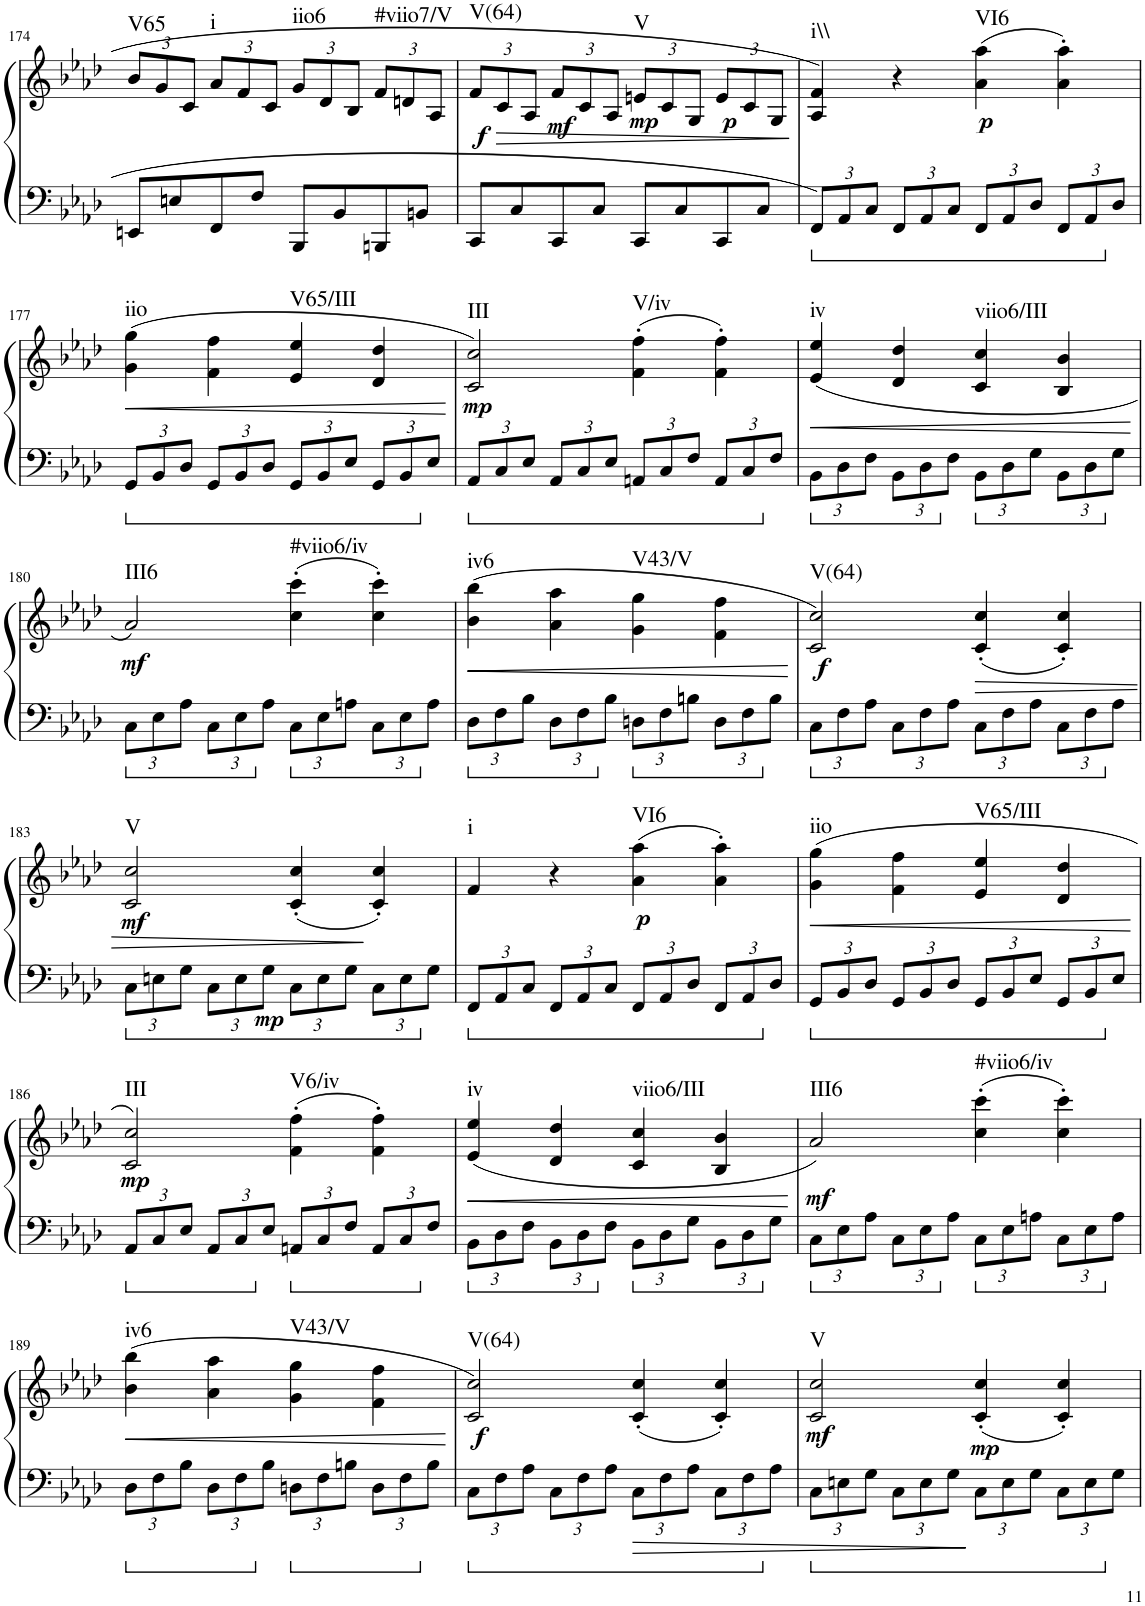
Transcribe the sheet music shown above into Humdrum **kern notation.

**kern	**kern	**dynam	**harte
*part1	*part1	*part1	*part1
*staff2	*staff1	*staff1/2	*
*I"Piano	*	*	*
*I'Pno.	*	*	*
!!LO:PB:g=z
*clefF4	*clefG2	*	*
*k[b-e-a-d-]	*k[b-e-a-d-]	*	*
*A-:	*A-:	*	*
*M2/2	*M2/2	*	*
*met(c|)	*met(c|)	*	*
*	*Xbrackettup	*	*
=174	=174	=174	=174
!	!	!	!LO:H:kt=V65
8EEn/L	12b-/L	.	N
.	12g/	.	.
8En/	.	.	.
.	12c/J	.	.
!	!	!	!LO:H:kt=i
8FF/	12a-/L	.	N
.	12f/	.	.
8F/J	.	.	.
.	12c/J	.	.
!	!	!	!LO:H:kt=iio6
8BBB-/L	12g/L	.	N
.	12d-/	.	.
8BB-/	.	.	.
.	12B-/J	.	.
!	!	!	!LO:H:kt=#viio7/V
8BBBn/	12f/L	.	N
.	12dn/	.	.
8BBn/J	.	.	.
.	12A-/J	.	.
=175	=175	=175	=175
!	!	!LO:HP:b	!
!	!	!LO:DY:n=1:b	!LO:H:kt=V(64)
8CC/L	12f/L	> f	N
.	12c/	.	.
8C/	.	.	.
.	12A-/J	.	.
!	!	!LO:DY:n=2:b	!
8CC/	12f/L	mf	.
.	12c/	.	.
8C/J	.	.	.
.	12A-/J	.	.
!	!	!LO:DY:n=3:b	!LO:H:kt=V
8CC/L	12en/L	mp	N
.	12c/	.	.
8C/	.	.	.
.	12G/J	.	.
!	!	!LO:DY:n=4:b	!
8CC/	12e/L	p	.
.	12c/	.	.
8C/J	.	.	.
.	12G/J	.	.
.	.	]	.
=176	=176	=176	=176
*Xbrackettup	*	*	*
!	!	!	!LO:H:kt=i\\
12FF/L	4A-/ 4f/	.	N
12AA-/	.	.	.
12C/J	.	.	.
12FF/L	4r	.	.
12AA-/	.	.	.
12C/J	.	.	.
!	!	!LO:DY:b	!LO:H:kt=VI6
12FF/L	(4a-\ 4aa-\	p	N
12AA-/	.	.	.
12D-/J	.	.	.
12FF/L	4a-\' 4aa-\')	.	.
12AA-/	.	.	.
12D-/J	.	.	.
!!LO:LB:g=z
=177	=177	=177	=177
!	!	!LO:HP:b	!LO:H:kt=iio
12GG/L	(4g\ 4gg\	<	N
12BB-/	.	.	.
12D-/J	.	.	.
12GG/L	4f\ 4ff\	.	.
12BB-/	.	.	.
12D-/J	.	.	.
!	!	!	!LO:H:kt=V65/III
12GG/L	4e-/ 4ee-/	.	N
12BB-/	.	.	.
12E-/J	.	.	.
12GG/L	4d-/ 4dd-/	.	.
12BB-/	.	.	.
12E-/J	.	.	.
.	.	[	.
=178	=178	=178	=178
!	!	!LO:DY:b	!LO:H:kt=III
12AA-/L	2c/ 2cc/)	mp	N
12C/	.	.	.
12E-/J	.	.	.
12AA-/L	.	.	.
12C/	.	.	.
12E-/J	.	.	.
!	!	!	!LO:H:kt=V/iv
12AAn/L	(4f\' 4ff\'	.	N
12C/	.	.	.
12F/J	.	.	.
12AA/L	4f\' 4ff\')	.	.
12C/	.	.	.
12F/J	.	.	.
=179	=179	=179	=179
!	!	!LO:HP:b	!LO:H:kt=iv
12BB-\L	(4e-/ 4ee-/	<	N
12D-\	.	.	.
12F\J	.	.	.
12BB-\L	4d-/ 4dd-/	.	.
12D-\	.	.	.
12F\J	.	.	.
!	!	!	!LO:H:kt=viio6/III
12BB-\L	4c/ 4cc/	.	N
12D-\	.	.	.
12G\J	.	.	.
12BB-\L	4B-/ 4b-/	.	.
12D-\	.	.	.
12G\J	.	.	.
.	.	[	.
!!LO:LB:g=z
=180	=180	=180	=180
!	!	!LO:DY:b	!LO:H:kt=III6
12C\L	2a-/)	mf	N
12E-\	.	.	.
12A-\J	.	.	.
12C\L	.	.	.
12E-\	.	.	.
12A-\J	.	.	.
!	!	!	!LO:H:kt=#viio6/iv
12C\L	(4cc\' 4ccc\'	.	N
12E-\	.	.	.
12An\J	.	.	.
12C\L	4cc\' 4ccc\')	.	.
12E-\	.	.	.
12A\J	.	.	.
=181	=181	=181	=181
!	!	!LO:HP:b	!LO:H:kt=iv6
12D-\L	(4b-\ 4bb-\	<	N
12F\	.	.	.
12B-\J	.	.	.
12D-\L	4a-\ 4aa-\	.	.
12F\	.	.	.
12B-\J	.	.	.
!	!	!	!LO:H:kt=V43/V
12Dn\L	4g\ 4gg\	.	N
12F\	.	.	.
12Bn\J	.	.	.
12D\L	4f\ 4ff\	.	.
12F\	.	.	.
12B\J	.	.	.
.	.	[	.
=182	=182	=182	=182
!	!	!LO:DY:b	!LO:H:kt=V(64)
12C\L	2c/ 2cc/)	f	N
12F\	.	.	.
12A-\J	.	.	.
12C\L	.	.	.
12F\	.	.	.
12A-\J	.	.	.
!	!	!LO:HP:b	!
12C\L	(4c/' 4cc/'	>	.
12F\	.	.	.
12A-\J	.	.	.
12C\L	4c/' 4cc/')	.	.
12F\	.	.	.
12A-\J	.	.	.
!!LO:LB:g=z
=183	=183	=183	=183
!	!	!LO:DY:b	!LO:H:kt=V
12C\L	2c/ 2cc/	mf	N
12En\	.	.	.
12G\J	.	.	.
12C\L	.	.	.
12E\	.	.	.
!	!	!LO:DY:b=2	!
12G\J	.	mp	.
12C\L	(4c/' 4cc/'	.	.
12E\	.	.	.
12G\J	.	.	.
12C\L	4c/' 4cc/')	]	.
12E\	.	.	.
12G\J	.	.	.
=184	=184	=184	=184
!	!	!	!LO:H:kt=i
12FF/L	4f/	.	N
12AA-/	.	.	.
12C/J	.	.	.
12FF/L	4r	.	.
12AA-/	.	.	.
12C/J	.	.	.
!	!	!LO:DY:b	!LO:H:kt=VI6
12FF/L	(4a-\ 4aa-\	p	N
12AA-/	.	.	.
12D-/J	.	.	.
12FF/L	4a-\' 4aa-\')	.	.
12AA-/	.	.	.
12D-/J	.	.	.
=185	=185	=185	=185
!	!	!LO:HP:b	!LO:H:kt=iio
12GG/L	(4g\ 4gg\	<	N
12BB-/	.	.	.
12D-/J	.	.	.
12GG/L	4f\ 4ff\	.	.
12BB-/	.	.	.
12D-/J	.	.	.
!	!	!	!LO:H:kt=V65/III
12GG/L	4e-/ 4ee-/	.	N
12BB-/	.	.	.
12E-/J	.	.	.
12GG/L	4d-/ 4dd-/	.	.
12BB-/	.	.	.
12E-/J	.	.	.
.	.	[	.
!!LO:LB:g=z
=186	=186	=186	=186
!	!	!LO:DY:b	!LO:H:kt=III
12AA-/L	2c/ 2cc/)	mp	N
12C/	.	.	.
12E-/J	.	.	.
12AA-/L	.	.	.
12C/	.	.	.
12E-/J	.	.	.
!	!	!	!LO:H:kt=V6/iv
12AAn/L	(4f\' 4ff\'	.	N
12C/	.	.	.
12F/J	.	.	.
12AA/L	4f\' 4ff\')	.	.
12C/	.	.	.
12F/J	.	.	.
=187	=187	=187	=187
!	!	!LO:HP:b	!LO:H:kt=iv
12BB-\L	(4e-/ 4ee-/	<	N
12D-\	.	.	.
12F\J	.	.	.
12BB-\L	4d-/ 4dd-/	.	.
12D-\	.	.	.
12F\J	.	.	.
!	!	!	!LO:H:kt=viio6/III
12BB-\L	4c/ 4cc/	.	N
12D-\	.	.	.
12G\J	.	.	.
12BB-\L	4B-/ 4b-/	.	.
12D-\	.	.	.
12G\J	.	.	.
.	.	[	.
=188	=188	=188	=188
!	!	!LO:DY:b	!LO:H:kt=III6
12C\L	2a-/)	mf	N
12E-\	.	.	.
12A-\J	.	.	.
12C\L	.	.	.
12E-\	.	.	.
12A-\J	.	.	.
!	!	!	!LO:H:kt=#viio6/iv
12C\L	(4cc\' 4ccc\'	.	N
12E-\	.	.	.
12An\J	.	.	.
12C\L	4cc\' 4ccc\')	.	.
12E-\	.	.	.
12A\J	.	.	.
!!LO:LB:g=z
=189	=189	=189	=189
!	!	!LO:HP:b	!LO:H:kt=iv6
12D-\L	(4b-\ 4bb-\	<	N
12F\	.	.	.
12B-\J	.	.	.
12D-\L	4a-\ 4aa-\	.	.
12F\	.	.	.
12B-\J	.	.	.
!	!	!	!LO:H:kt=V43/V
12Dn\L	4g\ 4gg\	.	N
12F\	.	.	.
12Bn\J	.	.	.
12D\L	4f\ 4ff\	.	.
12F\	.	.	.
12B\J	.	.	.
.	.	[	.
=190	=190	=190	=190
!	!	!LO:DY:b	!LO:H:kt=V(64)
12C\L	2c/ 2cc/)	f	N
12F\	.	.	.
12A-\J	.	.	.
12C\L	.	.	.
12F\	.	.	.
12A-\J	.	.	.
12C\L	(4c/' 4cc/'	.	.
12F\	.	.	.
12A-\J	.	.	.
12C\L	4c/' 4cc/')	.	.
12F\	.	.	.
12A-\J	.	.	.
=191	=191	=191	=191
!	!	!LO:DY:b	!LO:H:kt=V
12C\L	2c/ 2cc/	mf	N
12En\	.	.	.
12G\J	.	.	.
12C\L	.	.	.
12E\	.	.	.
12G\J	.	.	.
!	!	!LO:DY:b	!
12C\L	(4c/' 4cc/'	mp	.
12E\	.	.	.
12G\J	.	.	.
12C\L	4c/' 4cc/')	.	.
12E\	.	.	.
12G\J	.	.	.
=	=	=	=
*-	*-	*-	*-
